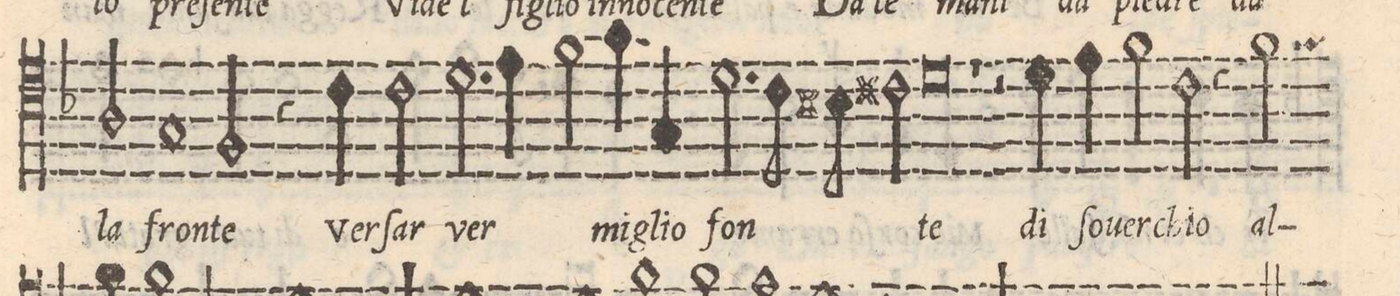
**kern	**text
*I"QVINTO	*
*clefC4	*
*k[b-]	*
*met(C|)	*
*M2/1	*
2A/	-la
1G	fron-
=32-	=32-
2F/	-te
4r	.
4c\	Ver
2c\	ſar
2.d\	ver
=33-	=33-
4e\	.
2f\	.
4g\	mi-
4G/	-glio
2.d\	fon-
=34-	=34-
8c#y\	.
8Bn\	.
2c#X\	.
0d	-te
=35-	=35-
1r	.
=36-	=36-
2r	.
4d\	di
4e\	ſo-
2f\	-uer
2cny\	chio
=37-	=37-
4r	.
2f\	al-
*-	*-
